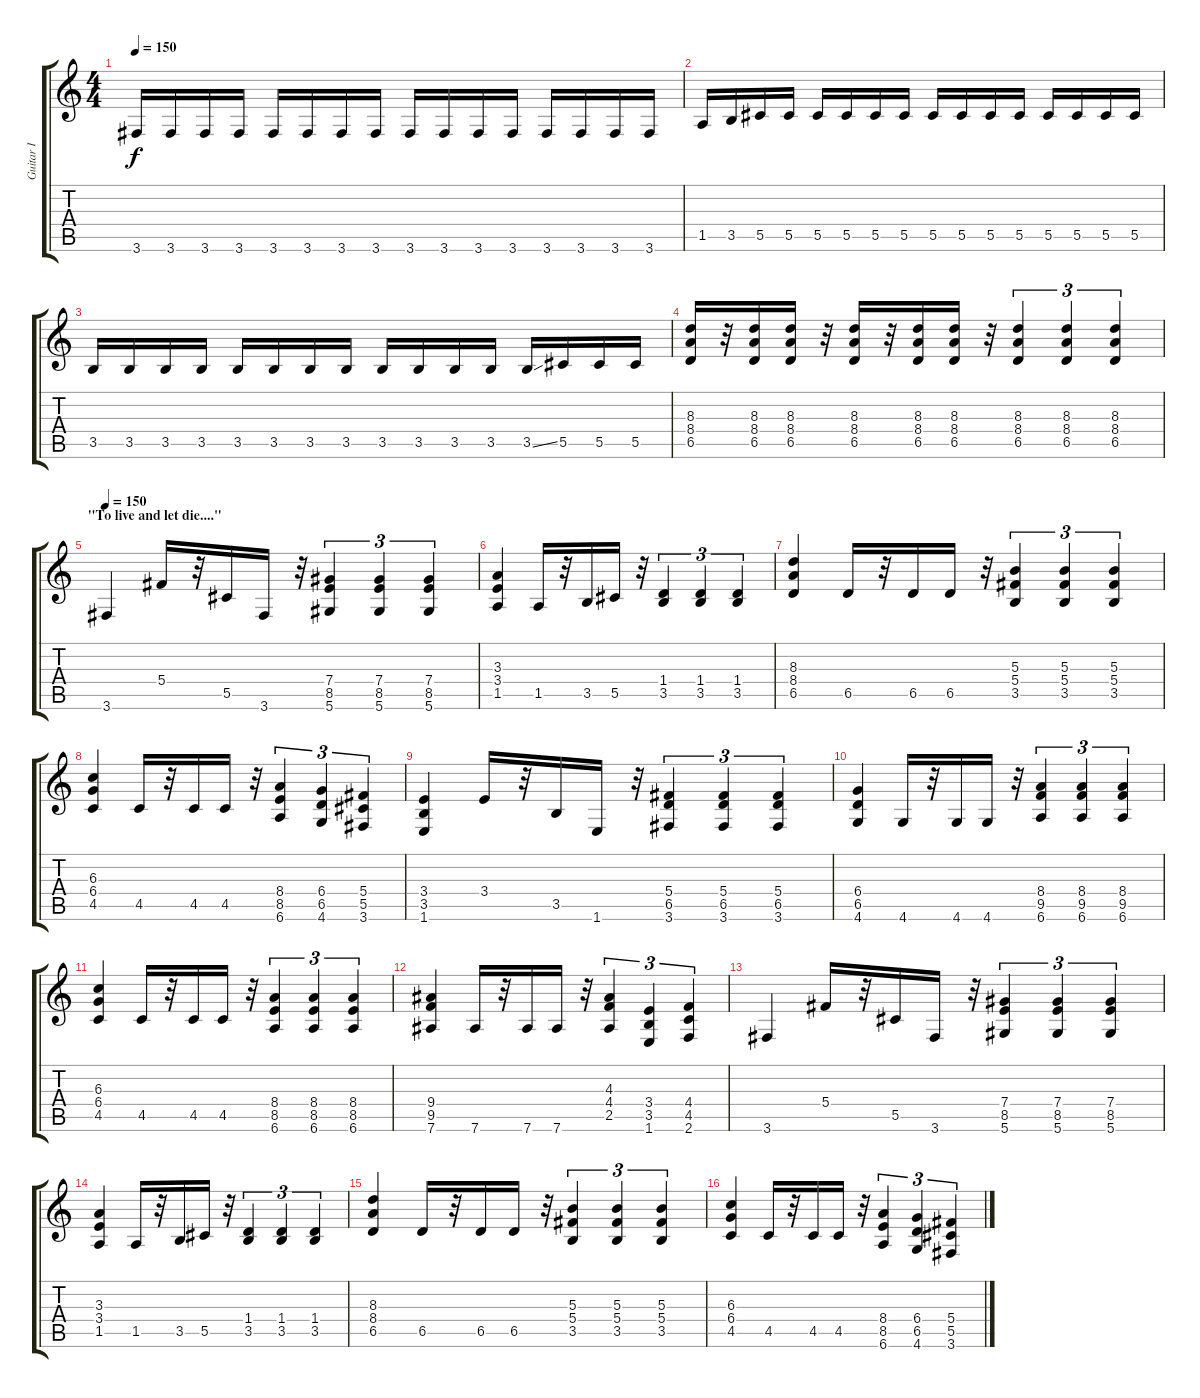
\track ("Guitar I" "Guitar I") {instrument distortionguitar}
\staff {score tabs}
\tuning (Eb4 Bb3 Gb3 Db3 Ab2 Eb2) {hide}
\ts (4 4)
\tempo 150
\clef g2
\ks c
3.6.16{dy f} 3.6.16 3.6.16 3.6.16 3.6.16 3.6.16 3.6.16 3.6.16 3.6.16 3.6.16 3.6.16 3.6.16 3.6.16 3.6.16 3.6.16 3.6.16 |
1.5.16 3.5.16 5.5.16 5.5.16 5.5.16 5.5.16 5.5.16 5.5.16 5.5.16 5.5.16 5.5.16 5.5.16 5.5.16 5.5.16 5.5.16 5.5.16 |
3.5.16 3.5.16 3.5.16 3.5.16 3.5.16 3.5.16 3.5.16 3.5.16 3.5.16 3.5.16 3.5.16 3.5.16 3.5{ss}.16 5.5.16 5.5.16 5.5.16 |
(8.3 8.4 6.5).16 r.32 (8.3 8.4 6.5).16 (8.3 8.4 6.5).16 r.32 (8.3 8.4 6.5).16 r.32 (8.3 8.4 6.5).16 (8.3 8.4 6.5).16 r.32 (8.3 8.4 6.5).4{tu (3 2)} (8.3 8.4 6.5).4{tu (3 2)} (8.3 8.4 6.5).4{tu (3 2)} |
\section ("" "\"To live and let die....\"")
\tempo 150
3.6.4 5.4.16 r.32 5.5.16 3.6.16 r.32 (7.4 8.5 5.6).4{tu (3 2)} (7.4 8.5 5.6).4{tu (3 2)} (7.4 8.5 5.6).4{tu (3 2)} |
(3.3 3.4 1.5).4 1.5.16 r.32 3.5.16 5.5.16 r.32 (1.4 3.5).4{tu (3 2)} (1.4 3.5).4{tu (3 2)} (1.4 3.5).4{tu (3 2)} |
(8.3 8.4 6.5).4 6.5.16 r.32 6.5.16 6.5.16 r.32 (5.3 5.4 3.5).4{tu (3 2)} (5.3 5.4 3.5).4{tu (3 2)} (5.3 5.4 3.5).4{tu (3 2)} |
(6.3 6.4 4.5).4 4.5.16 r.32 4.5.16 4.5.16 r.32 (8.4 8.5 6.6).4{tu (3 2)} (6.4 6.5 4.6).4{tu (3 2)} (5.4 5.5 3.6).4{tu (3 2)} |
(3.4 3.5 1.6).4 3.4.16 r.32 3.5.16 1.6.16 r.32 (5.4 6.5 3.6).4{tu (3 2)} (5.4 6.5 3.6).4{tu (3 2)} (5.4 6.5 3.6).4{tu (3 2)} |
(6.4 6.5 4.6).4 4.6.16 r.32 4.6.16 4.6.16 r.32 (8.4 9.5 6.6).4{tu (3 2)} (8.4 9.5 6.6).4{tu (3 2)} (8.4 9.5 6.6).4{tu (3 2)} |
(6.3 6.4 4.5).4 4.5.16 r.32 4.5.16 4.5.16 r.32 (8.4 8.5 6.6).4{tu (3 2)} (8.4 8.5 6.6).4{tu (3 2)} (8.4 8.5 6.6).4{tu (3 2)} |
(9.4 9.5 7.6).4 7.6.16 r.32 7.6.16 7.6.16 r.32 (4.3 4.4 2.5).4{tu (3 2)} (3.4 3.5 1.6).4{tu (3 2)} (4.4 4.5 2.6).4{tu (3 2)} |
3.6.4 5.4.16 r.32 5.5.16 3.6.16 r.32 (7.4 8.5 5.6).4{tu (3 2)} (7.4 8.5 5.6).4{tu (3 2)} (7.4 8.5 5.6).4{tu (3 2)} |
(3.3 3.4 1.5).4 1.5.16 r.32 3.5.16 5.5.16 r.32 (1.4 3.5).4{tu (3 2)} (1.4 3.5).4{tu (3 2)} (1.4 3.5).4{tu (3 2)} |
(8.3 8.4 6.5).4 6.5.16 r.32 6.5.16 6.5.16 r.32 (5.3 5.4 3.5).4{tu (3 2)} (5.3 5.4 3.5).4{tu (3 2)} (5.3 5.4 3.5).4{tu (3 2)} |
(6.3 6.4 4.5).4 4.5.16 r.32 4.5.16 4.5.16 r.32 (8.4 8.5 6.6).4{tu (3 2)} (6.4 6.5 4.6).4{tu (3 2)} (5.4 5.5 3.6).4{tu (3 2)}
